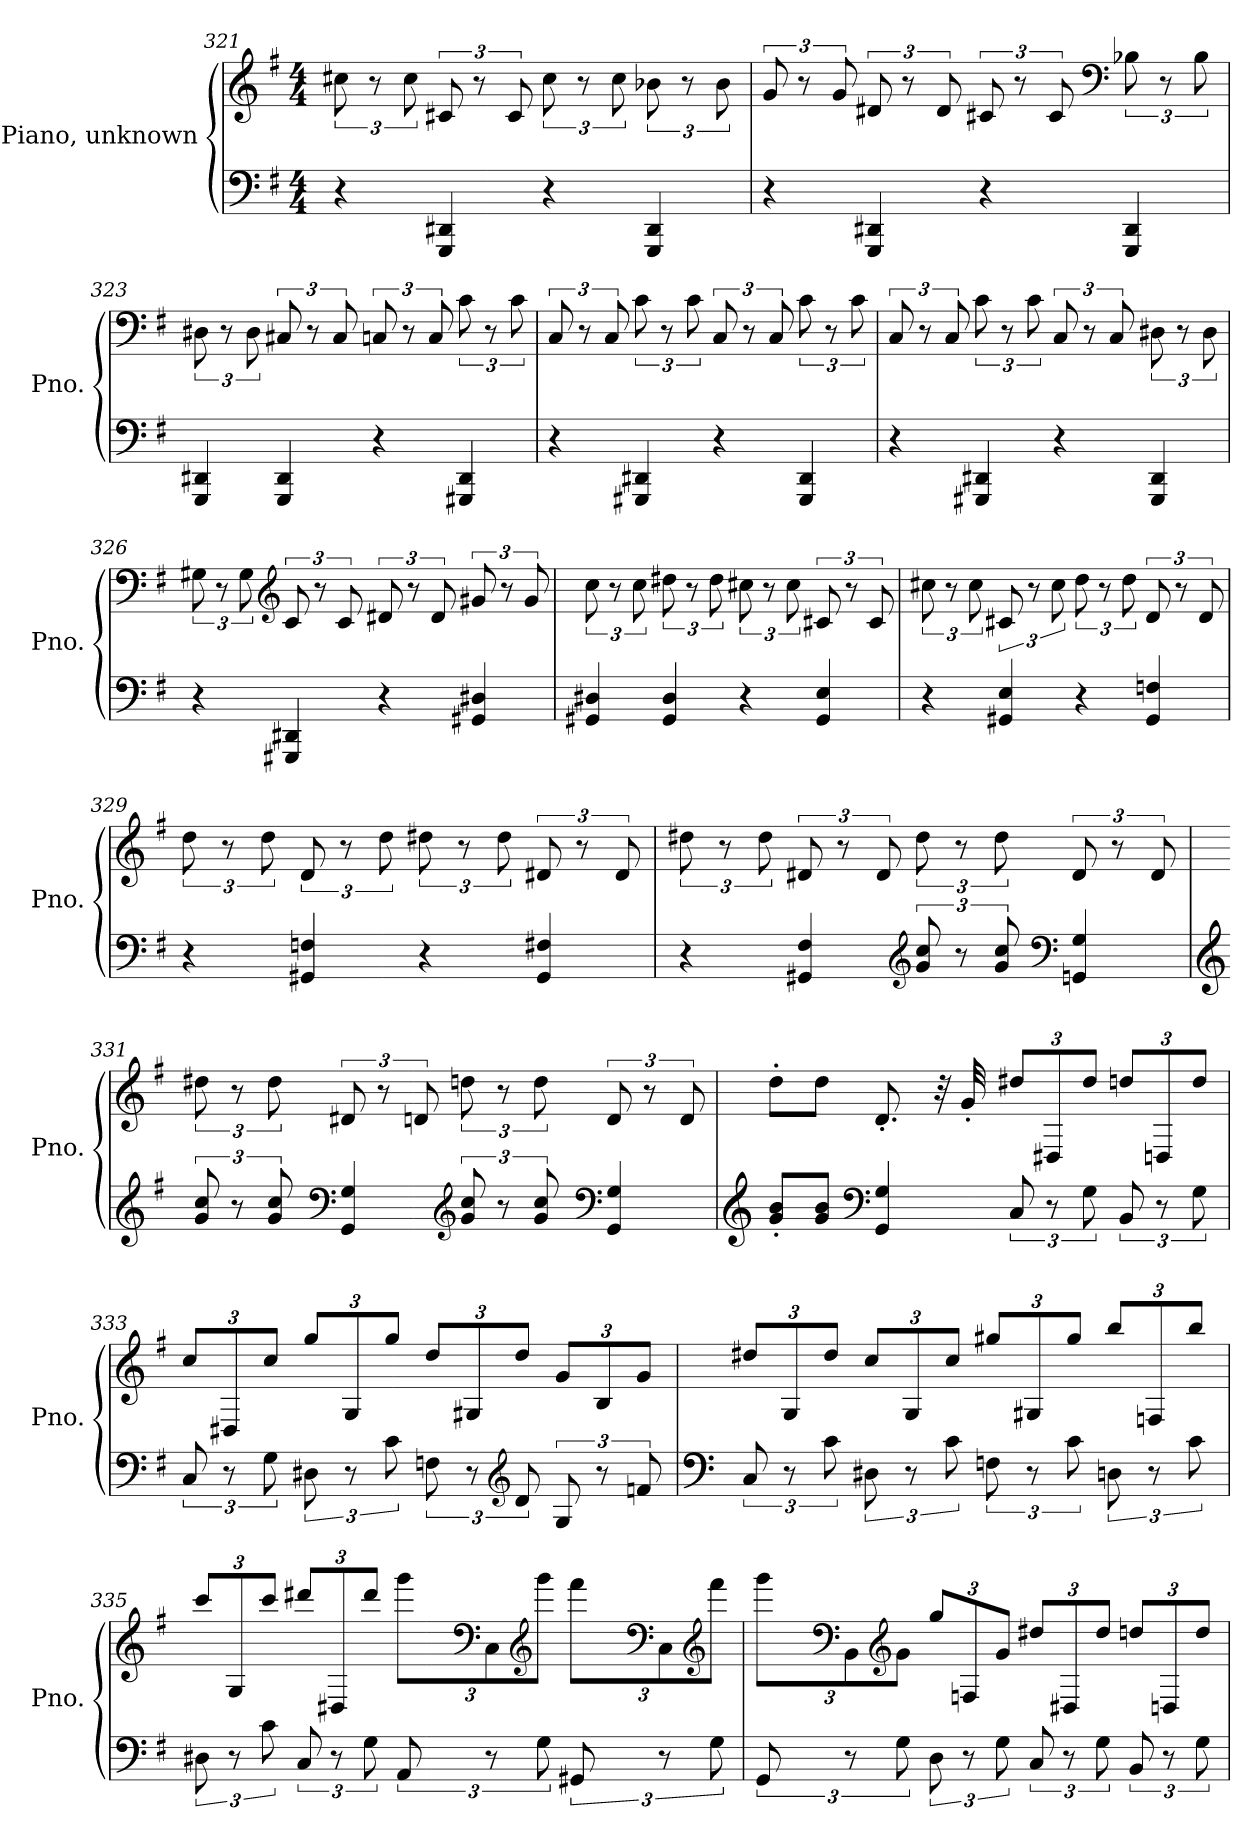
**kern	**kern
*part1	*part1
*staff2	*staff1
*I"Piano, unknown	*
*I'Pno.	*
*clefF4	*clefG2
*k[f#]	*k[f#]
*M4/4	*M4/4
=321	=321
4r	12cc#X\
.	12r
.	12cc#\
4GGG/ 4DD#X/	12c#X/
.	12r
.	12c#/
4r	12cc#\
.	12r
.	12cc#\
4GGG/ 4DD#/	12b-X\
.	12r
.	12b-\
!!LO:LB:g=z
=322	=322
4r	12g/
.	12r
.	12g/
4GGG/ 4DD#X/	12d#X/
.	12r
.	12d#/
4r	12c#X/
.	12r
.	12c#/
*	*clefF4
4GGG/ 4DD#/	12B-X\
.	12r
.	12B-\
=323	=323
4GGG/ 4DD#X/	12D#X\
.	12r
.	12D#\
4GGG/ 4DD#/	12C#X/
.	12r
.	12C#/
4r	12Cn/
.	12r
.	12C/
4GGG#X/ 4DD#/	12c\
.	12r
.	12c\
!!LO:LB:g=z
=324	=324
4r	12C/
.	12r
.	12C/
4GGG#X/ 4DD#X/	12c\
.	12r
.	12c\
4r	12C/
.	12r
.	12C/
4GGG#/ 4DD#/	12c\
.	12r
.	12c\
=325	=325
4r	12C/
.	12r
.	12C/
4GGG#X/ 4DD#X/	12c\
.	12r
.	12c\
4r	12C/
.	12r
.	12C/
4GGG#/ 4DD#/	12D#X\
.	12r
.	12D#\
!!LO:PB:g=z
=326	=326
4r	12G#X\
.	12r
.	12G#\
*	*clefG2
4GGG#X/ 4DD#X/	12c/
.	12r
.	12c/
4r	12d#X/
.	12r
.	12d#/
4GG#X/ 4D#X/	12g#X/
.	12r
.	12g#/
=327	=327
4GG#X/ 4D#X/	12cc\
.	12r
.	12cc\
4GG#/ 4D#/	12dd#X\
.	12r
.	12dd#\
4r	12cc#X\
.	12r
.	12cc#\
4GG#/ 4E/	12c#X/
.	12r
.	12c#/
!!LO:LB:g=z
=328	=328
4r	12cc#X\
.	12r
.	12cc#\
4GG#X/ 4E/	12c#X/
.	12r
.	12cc#\
4r	12dd\
.	12r
.	12dd\
4GG#/ 4Fn/	12d/
.	12r
.	12d/
=329	=329
4r	12dd\
.	12r
.	12dd\
4GG#X/ 4Fn/	12d/
.	12r
.	12dd\
4r	12dd#X\
.	12r
.	12dd#\
4GG#/ 4F#X/	12d#X/
.	12r
.	12d#/
!!LO:LB:g=z
=330	=330
4r	12dd#X\
.	12r
.	12dd#\
4GG#X/ 4F#/	12d#X/
.	12r
.	12d#/
*clefG2	*
12g/ 12cc/	12dd#\
12r	12r
12g/ 12cc/	12dd#\
*clefF4	*
4GGn/ 4G/	12d#/
.	12r
.	12d#/
=331	=331
*clefG2	*
12g/ 12cc/	12dd#X\
12r	12r
12g/ 12cc/	12dd#\
*clefF4	*
4GG/ 4G/	12d#X/
.	12r
.	12dn/
*clefG2	*
12g/ 12cc/	12ddn\
12r	12r
12g/ 12cc/	12dd\
*clefF4	*
4GG/ 4G/	12d/
.	12r
.	12d/
!!LO:LB:g=z
=332	=332
*clefG2	*
8g/' 8b/'L	8dd'\L
8g/ 8b/J	8dd\J
*clefF4	*
4GG/ 4G/	8.d'/
.	32r
.	32g'/
*	*Xbrackettup
12C/	12dd#X/L
12r	12D#X/
12G\	12dd#/J
12BB/	12ddn/L
12r	12Dn/
12G\	12dd/J
=333	=333
12C/	12cc/L
12r	12D#X/
12G\	12cc/J
12D#X\	12gg/L
12r	12G/
12c\	12gg/J
12Fn\	12dd/L
12r	12G#X/
*clefG2	*
12d/	12dd/J
12G/	12g/L
12r	12B/
12fn/	12g/J
!!LO:LB:g=z
=334	=334
*clefF4	*
12C/	12dd#X/L
12r	12G/
12c\	12dd#/J
12D#X\	12cc/L
12r	12G/
12c\	12cc/J
12Fn\	12gg#X/L
12r	12G#X/
12c\	12gg#/J
12Dn\	12bb/L
12r	12Fn/
12c\	12bb/J
=335	=335
12D#X\	12ccc/L
12r	12G/
12c\	12ccc/J
12C/	12ddd#X/L
12r	12D#X/
12G\	12ddd#/J
12AA/	12ggg\L
*	*clefF4
12r	12C\
*	*clefG2
12G\	12ggg\J
12GG#X/	12fff#\L
*	*clefF4
12r	12C\
*	*clefG2
12G\	12fff#\J
!!LO:LB:g=z
=336	=336
12GG/	12ggg\L
*	*clefF4
12r	12BB\
*	*clefG2
12G\	12g\J
12D\	12gg/L
12r	12Fn/
12G\	12g/J
12C/	12dd#X/L
12r	12D#X/
12G\	12dd#/J
12BB/	12ddn/L
12r	12Dn/
12G\	12dd/J
=	=
*-	*-
